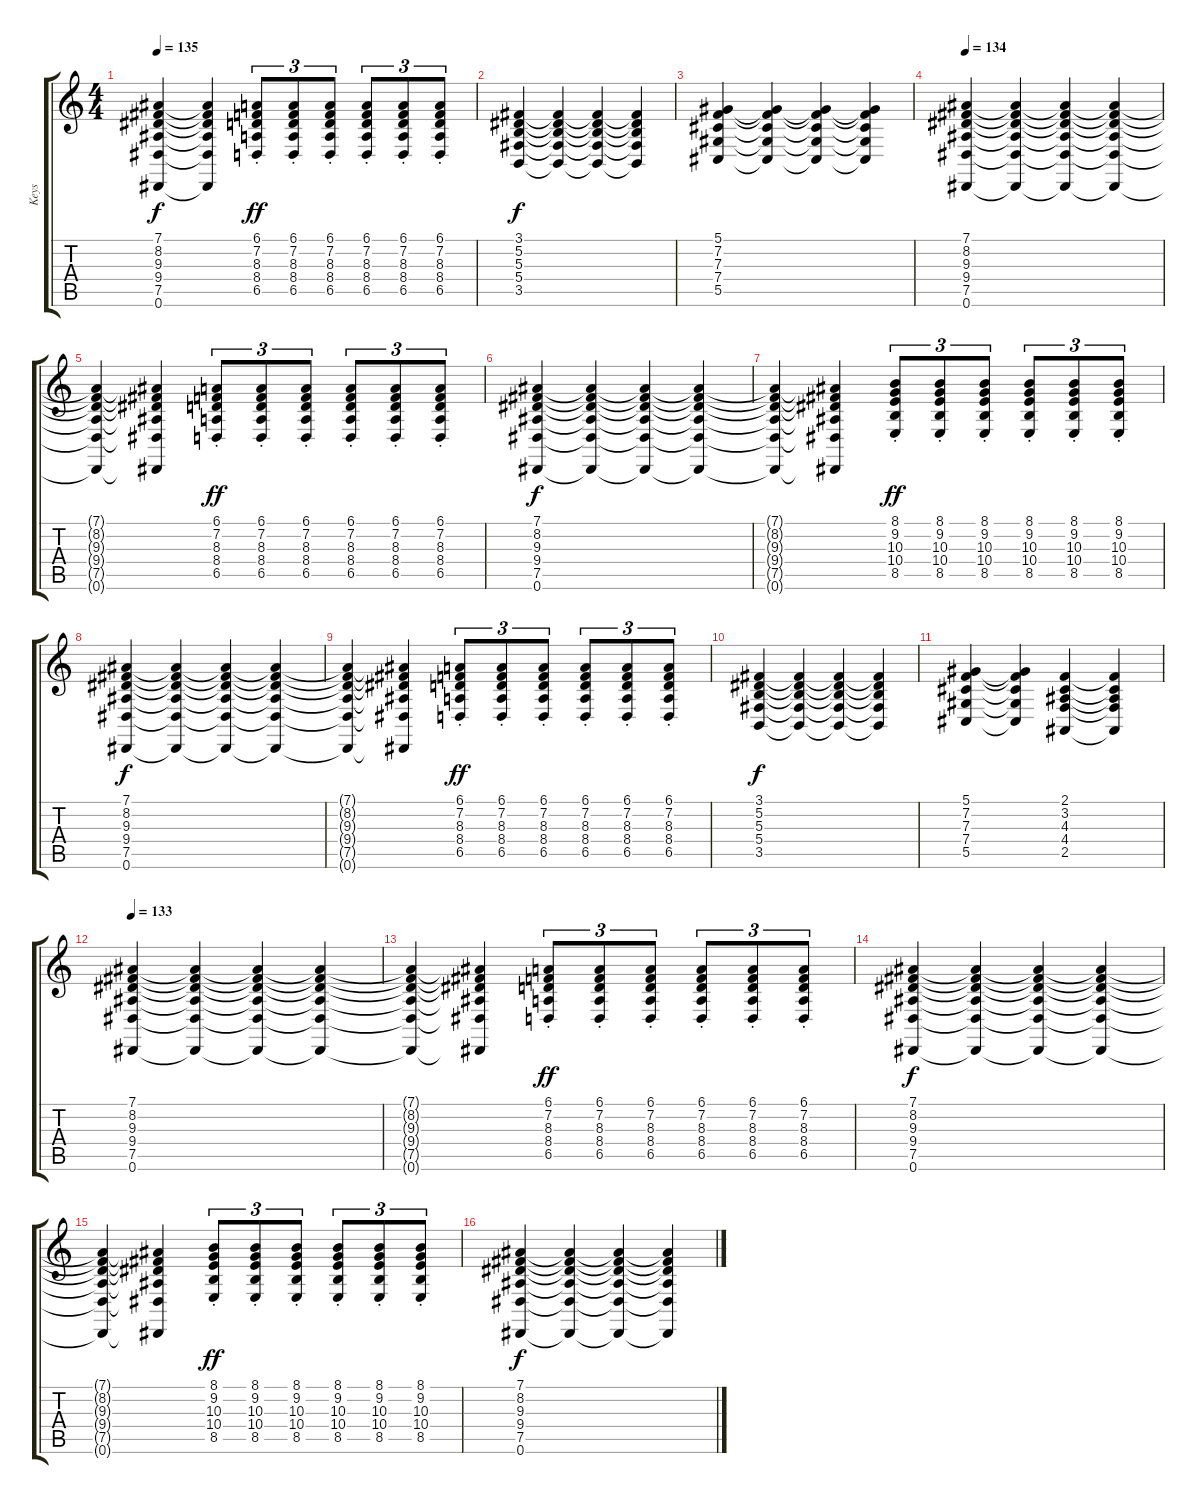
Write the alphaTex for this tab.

\track ("Keys" "Keys") {instrument choiraahs}
\staff {score tabs}
\tuning (Eb4 Bb3 Gb3 Db3 Ab2 Eb2) {hide}
\ts (4 4)
\tempo 135
\clef g2
\ks c
(7.1{t} 8.2{t} 9.3{t} 9.4{t} 7.5{t} 0.6{t}).4{dy f} (7.1{t} 8.2{t} 9.3{t} 9.4{t} 7.5{t} 0.6{t}).4 (6.1{st} 7.2{st} 8.3{st} 8.4{st} 6.5{st}).8{tu (3 2) dy ff} (6.1{st} 7.2{st} 8.3{st} 8.4{st} 6.5{st}).8{tu (3 2)} (6.1{st} 7.2{st} 8.3{st} 8.4{st} 6.5{st}).8{tu (3 2)} (6.1{st} 7.2{st} 8.3{st} 8.4{st} 6.5{st}).8{tu (3 2)} (6.1{st} 7.2{st} 8.3{st} 8.4{st} 6.5{st}).8{tu (3 2)} (6.1{st} 7.2{st} 8.3{st} 8.4{st} 6.5{st}).8{tu (3 2)} |
(3.1 5.2 5.3 5.4 3.5).4{dy f} (3.1{t} 5.2{t} 5.3{t} 5.4{t} 3.5{t}).4 (3.1{t} 5.2{t} 5.3{t} 5.4{t} 3.5{t}).4 (3.1{t} 5.2{t} 5.3{t} 5.4{t} 3.5{t}).4 |
(5.1 7.2 7.3 7.4 5.5).4 (5.1{t} 7.2{t} 7.3{t} 7.4{t} 5.5{t}).4 (5.1{t} 7.2{t} 7.3{t} 7.4{t} 5.5{t}).4 (5.1{t} 7.2{t} 7.3{t} 7.4{t} 5.5{t}).4 |
\tempo 134
(7.1 8.2 9.3 9.4 7.5 0.6).4 (7.1{t} 8.2{t} 9.3{t} 9.4{t} 7.5{t} 0.6{t}).4 (7.1{t} 8.2{t} 9.3{t} 9.4{t} 7.5{t} 0.6{t}).4 (7.1{t} 8.2{t} 9.3{t} 9.4{t} 7.5{t} 0.6{t}).4 |
(7.1{t} 8.2{t} 9.3{t} 9.4{t} 7.5{t} 0.6{t}).4 (7.1{t} 8.2{t} 9.3{t} 9.4{t} 7.5{t} 0.6{t}).4 (6.1{st} 7.2{st} 8.3{st} 8.4{st} 6.5{st}).8{tu (3 2) dy ff} (6.1{st} 7.2{st} 8.3{st} 8.4{st} 6.5{st}).8{tu (3 2)} (6.1{st} 7.2{st} 8.3{st} 8.4{st} 6.5{st}).8{tu (3 2)} (6.1{st} 7.2{st} 8.3{st} 8.4{st} 6.5{st}).8{tu (3 2)} (6.1{st} 7.2{st} 8.3{st} 8.4{st} 6.5{st}).8{tu (3 2)} (6.1{st} 7.2{st} 8.3{st} 8.4{st} 6.5{st}).8{tu (3 2)} |
(7.1 8.2 9.3 9.4 7.5 0.6).4{dy f} (7.1{t} 8.2{t} 9.3{t} 9.4{t} 7.5{t} 0.6{t}).4 (7.1{t} 8.2{t} 9.3{t} 9.4{t} 7.5{t} 0.6{t}).4 (7.1{t} 8.2{t} 9.3{t} 9.4{t} 7.5{t} 0.6{t}).4 |
(7.1{t} 8.2{t} 9.3{t} 9.4{t} 7.5{t} 0.6{t}).4 (7.1{t} 8.2{t} 9.3{t} 9.4{t} 7.5{t} 0.6{t}).4 (8.1{st} 9.2{st} 10.3{st} 10.4{st} 8.5{st}).8{tu (3 2) dy ff} (8.1{st} 9.2{st} 10.3{st} 10.4{st} 8.5{st}).8{tu (3 2)} (8.1{st} 9.2{st} 10.3{st} 10.4{st} 8.5{st}).8{tu (3 2)} (8.1{st} 9.2{st} 10.3{st} 10.4{st} 8.5{st}).8{tu (3 2)} (8.1{st} 9.2{st} 10.3{st} 10.4{st} 8.5{st}).8{tu (3 2)} (8.1{st} 9.2{st} 10.3{st} 10.4{st} 8.5{st}).8{tu (3 2)} |
(7.1 8.2 9.3 9.4 7.5 0.6).4{dy f} (7.1{t} 8.2{t} 9.3{t} 9.4{t} 7.5{t} 0.6{t}).4 (7.1{t} 8.2{t} 9.3{t} 9.4{t} 7.5{t} 0.6{t}).4 (7.1{t} 8.2{t} 9.3{t} 9.4{t} 7.5{t} 0.6{t}).4 |
(7.1{t} 8.2{t} 9.3{t} 9.4{t} 7.5{t} 0.6{t}).4 (7.1{t} 8.2{t} 9.3{t} 9.4{t} 7.5{t} 0.6{t}).4 (6.1{st} 7.2{st} 8.3{st} 8.4{st} 6.5{st}).8{tu (3 2) dy ff} (6.1{st} 7.2{st} 8.3{st} 8.4{st} 6.5{st}).8{tu (3 2)} (6.1{st} 7.2{st} 8.3{st} 8.4{st} 6.5{st}).8{tu (3 2)} (6.1{st} 7.2{st} 8.3{st} 8.4{st} 6.5{st}).8{tu (3 2)} (6.1{st} 7.2{st} 8.3{st} 8.4{st} 6.5{st}).8{tu (3 2)} (6.1{st} 7.2{st} 8.3{st} 8.4{st} 6.5{st}).8{tu (3 2)} |
(3.1 5.2 5.3 5.4 3.5).4{dy f} (3.1{t} 5.2{t} 5.3{t} 5.4{t} 3.5{t}).4 (3.1{t} 5.2{t} 5.3{t} 5.4{t} 3.5{t}).4 (3.1{t} 5.2{t} 5.3{t} 5.4{t} 3.5{t}).4 |
(5.1 7.2 7.3 7.4 5.5).4 (5.1{t} 7.2{t} 7.3{t} 7.4{t} 5.5{t}).4 (2.1 3.2 4.3 4.4 2.5).4 (2.1{t} 3.2{t} 4.3{t} 4.4{t} 2.5{t}).4 |
\tempo 133
(7.1 8.2 9.3 9.4 7.5 0.6).4 (7.1{t} 8.2{t} 9.3{t} 9.4{t} 7.5{t} 0.6{t}).4 (7.1{t} 8.2{t} 9.3{t} 9.4{t} 7.5{t} 0.6{t}).4 (7.1{t} 8.2{t} 9.3{t} 9.4{t} 7.5{t} 0.6{t}).4 |
(7.1{t} 8.2{t} 9.3{t} 9.4{t} 7.5{t} 0.6{t}).4 (7.1{t} 8.2{t} 9.3{t} 9.4{t} 7.5{t} 0.6{t}).4 (6.1{st} 7.2{st} 8.3{st} 8.4{st} 6.5{st}).8{tu (3 2) dy ff} (6.1{st} 7.2{st} 8.3{st} 8.4{st} 6.5{st}).8{tu (3 2)} (6.1{st} 7.2{st} 8.3{st} 8.4{st} 6.5{st}).8{tu (3 2)} (6.1{st} 7.2{st} 8.3{st} 8.4{st} 6.5{st}).8{tu (3 2)} (6.1{st} 7.2{st} 8.3{st} 8.4{st} 6.5{st}).8{tu (3 2)} (6.1{st} 7.2{st} 8.3{st} 8.4{st} 6.5{st}).8{tu (3 2)} |
(7.1 8.2 9.3 9.4 7.5 0.6).4{dy f} (7.1{t} 8.2{t} 9.3{t} 9.4{t} 7.5{t} 0.6{t}).4 (7.1{t} 8.2{t} 9.3{t} 9.4{t} 7.5{t} 0.6{t}).4 (7.1{t} 8.2{t} 9.3{t} 9.4{t} 7.5{t} 0.6{t}).4 |
(7.1{t} 8.2{t} 9.3{t} 9.4{t} 7.5{t} 0.6{t}).4 (7.1{t} 8.2{t} 9.3{t} 9.4{t} 7.5{t} 0.6{t}).4 (8.1{st} 9.2{st} 10.3{st} 10.4{st} 8.5{st}).8{tu (3 2) dy ff} (8.1{st} 9.2{st} 10.3{st} 10.4{st} 8.5{st}).8{tu (3 2)} (8.1{st} 9.2{st} 10.3{st} 10.4{st} 8.5{st}).8{tu (3 2)} (8.1{st} 9.2{st} 10.3{st} 10.4{st} 8.5{st}).8{tu (3 2)} (8.1{st} 9.2{st} 10.3{st} 10.4{st} 8.5{st}).8{tu (3 2)} (8.1{st} 9.2{st} 10.3{st} 10.4{st} 8.5{st}).8{tu (3 2)} |
(7.1 8.2 9.3 9.4 7.5 0.6).4{dy f} (7.1{t} 8.2{t} 9.3{t} 9.4{t} 7.5{t} 0.6{t}).4 (7.1{t} 8.2{t} 9.3{t} 9.4{t} 7.5{t} 0.6{t}).4 (7.1{t} 8.2{t} 9.3{t} 9.4{t} 7.5{t} 0.6{t}).4
